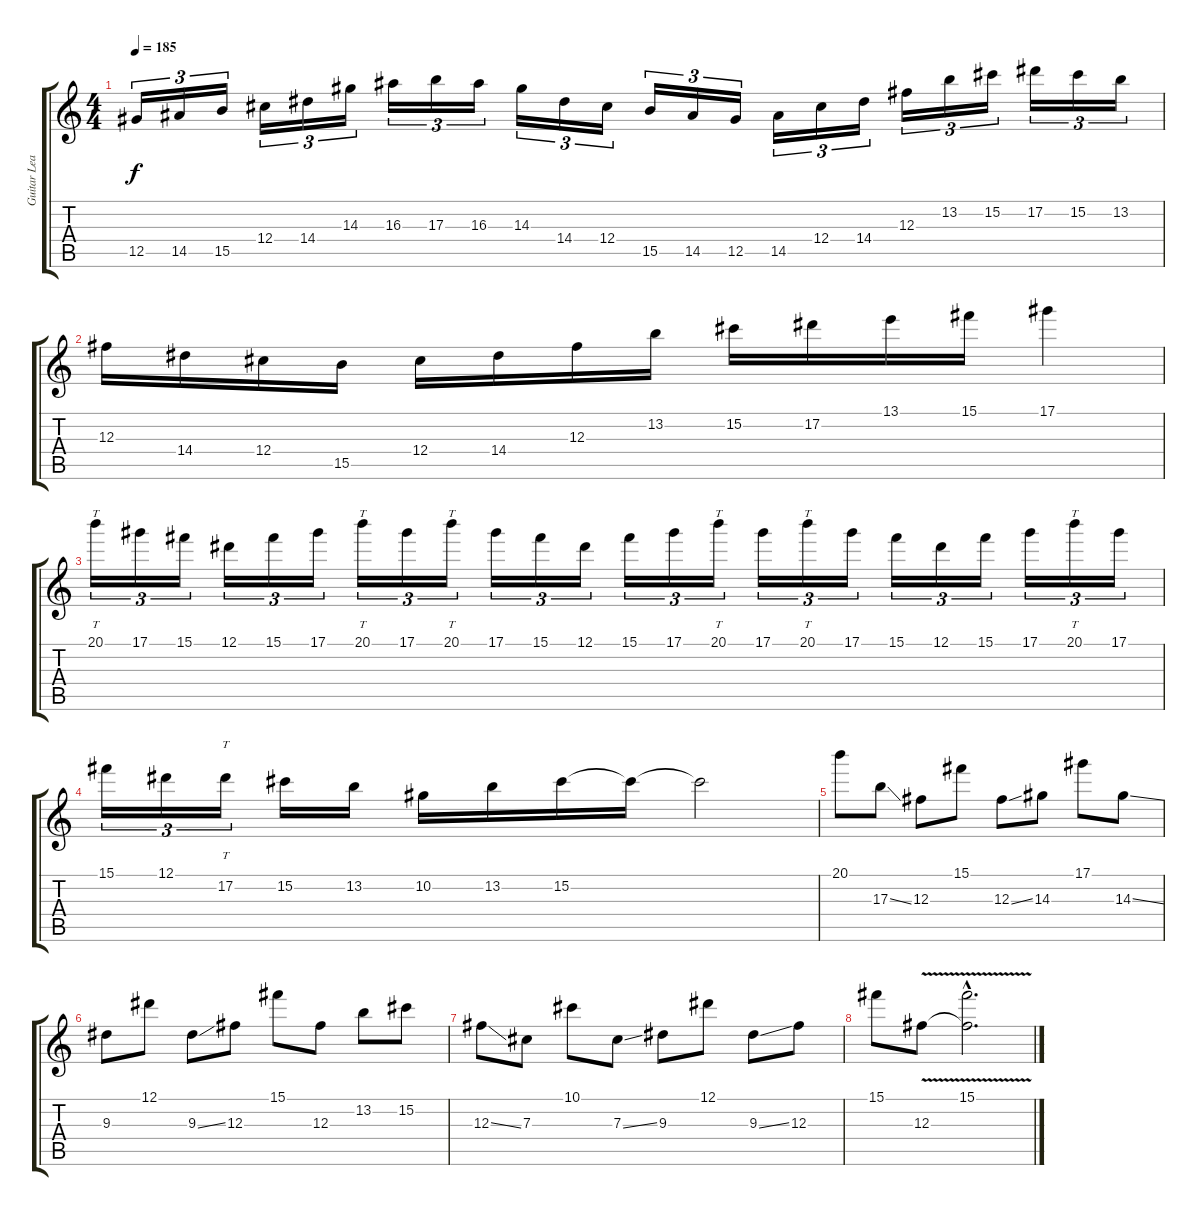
\track ("Guitar Lead" "Guitar Lea") {instrument distortionguitar}
\staff {score tabs}
\tuning (Eb4 Bb3 Gb3 Db3 Ab2 Eb2) {hide}
\ts (4 4)
\tempo 185
\clef g2
\ks c
12.5.16{tu (3 2) dy f} 14.5.16{tu (3 2)} 15.5.16{tu (3 2)} 12.4.16{tu (3 2)} 14.4.16{tu (3 2)} 14.3.16{tu (3 2)} 16.3.16{tu (3 2)} 17.3.16{tu (3 2)} 16.3.16{tu (3 2)} 14.3.16{tu (3 2)} 14.4.16{tu (3 2)} 12.4.16{tu (3 2)} 15.5.16{tu (3 2)} 14.5.16{tu (3 2)} 12.5.16{tu (3 2)} 14.5.16{tu (3 2)} 12.4.16{tu (3 2)} 14.4.16{tu (3 2)} 12.3.16{tu (3 2)} 13.2.16{tu (3 2)} 15.2.16{tu (3 2)} 17.2.16{tu (3 2)} 15.2.16{tu (3 2)} 13.2.16{tu (3 2)} |
12.3.16 14.4.16 12.4.16 15.5.16 12.4.16 14.4.16 12.3.16 13.2.16 15.2.16 17.2.16 13.1.16 15.1.16 17.1.4 |
20.1.16{tt tu (3 2)} 17.1.16{tu (3 2)} 15.1.16{tu (3 2)} 12.1.16{tu (3 2)} 15.1.16{tu (3 2)} 17.1.16{tu (3 2)} 20.1.16{tt tu (3 2)} 17.1.16{tu (3 2)} 20.1.16{tt tu (3 2)} 17.1.16{tu (3 2)} 15.1.16{tu (3 2)} 12.1.16{tu (3 2)} 15.1.16{tu (3 2)} 17.1.16{tu (3 2)} 20.1.16{tt tu (3 2)} 17.1.16{tu (3 2)} 20.1.16{tt tu (3 2)} 17.1.16{tu (3 2)} 15.1.16{tu (3 2)} 12.1.16{tu (3 2)} 15.1.16{tu (3 2)} 17.1.16{tu (3 2)} 20.1.16{tt tu (3 2)} 17.1.16{tu (3 2)} |
15.1.16{tu (3 2)} 12.1.16{tu (3 2)} 17.2.16{tt tu (3 2)} 15.2.16 13.2.16 10.2.16 13.2.16 15.2.16 15.2{t}.16 15.2{t}.2 |
20.1.8 17.3{ss}.8 12.3.8 15.1.8 12.3{ss}.8 14.3.8 17.1.8 14.3{ss}.8 |
9.3.8 12.1.8 9.3{ss}.8 12.3.8 15.1.8 12.3.8 13.2.8 15.2.8 |
12.3{ss}.8 7.3.8 10.1.8 7.3{ss}.8 9.3.8 12.1.8 9.3{ss}.8 12.3.8 |
15.1.8 12.3{v}.8 (15.1{hac} 12.3{hac t}).2{d}
